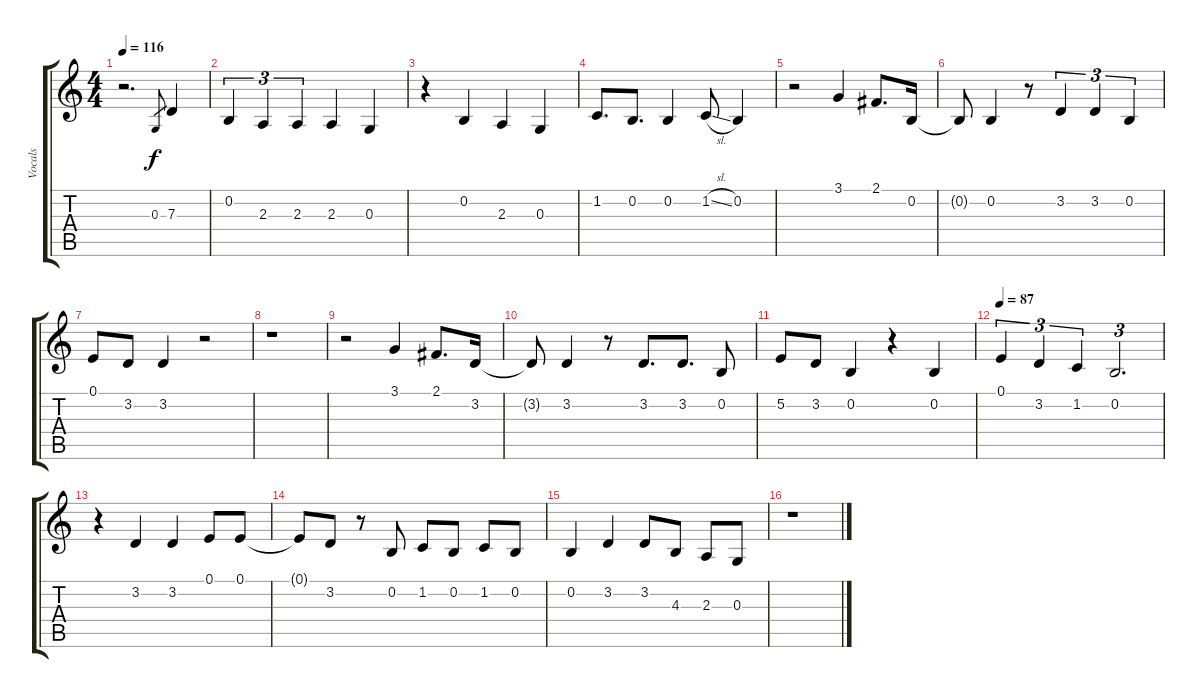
\track ("Vocals" "Vocals") {instrument trumpet}
\staff {score tabs}
\tuning (E4 B3 G3 D3 A2 E2) {hide}
\ts (4 4)
\tempo 116
\clef g2
\ks c
r.2{d dy f} 0.3.8{gr} 7.3.4 |
0.2.4{tu (3 2)} 2.3.4{tu (3 2)} 2.3.4{tu (3 2)} 2.3.4 0.3.4 |
r.4 0.2.4 2.3.4 0.3.4 |
1.2.8{d} 0.2.8{d} 0.2.4 1.2{sl}.8 0.2.4 |
r.2 3.1.4 2.1.8{d} 0.2.16 |
0.2{t}.8 0.2.4 r.8 3.2.4{tu (3 2)} 3.2.4{tu (3 2)} 0.2.4{tu (3 2)} |
0.1.8 3.2.8 3.2.4 r.2 |
r.1 |
r.2 3.1.4 2.1.8{d} 3.2.16 |
3.2{t}.8 3.2.4 r.8 3.2.8{d} 3.2.8{d} 0.2.8 |
5.2.8 3.2.8 0.2.4 r.4 0.2.4 |
\tempo 87
0.1.4{tu (3 2)} 3.2.4{tu (3 2)} 1.2.4{tu (3 2)} 0.2.2{d tu (3 2)} |
r.4 3.2.4 3.2.4 0.1.8 0.1.8 |
0.1{t}.8 3.2.8 r.8 0.2.8 1.2.8 0.2.8 1.2.8 0.2.8 |
0.2.4 3.2.4 3.2.8 4.3.8 2.3.8 0.3.8 |
r.1
